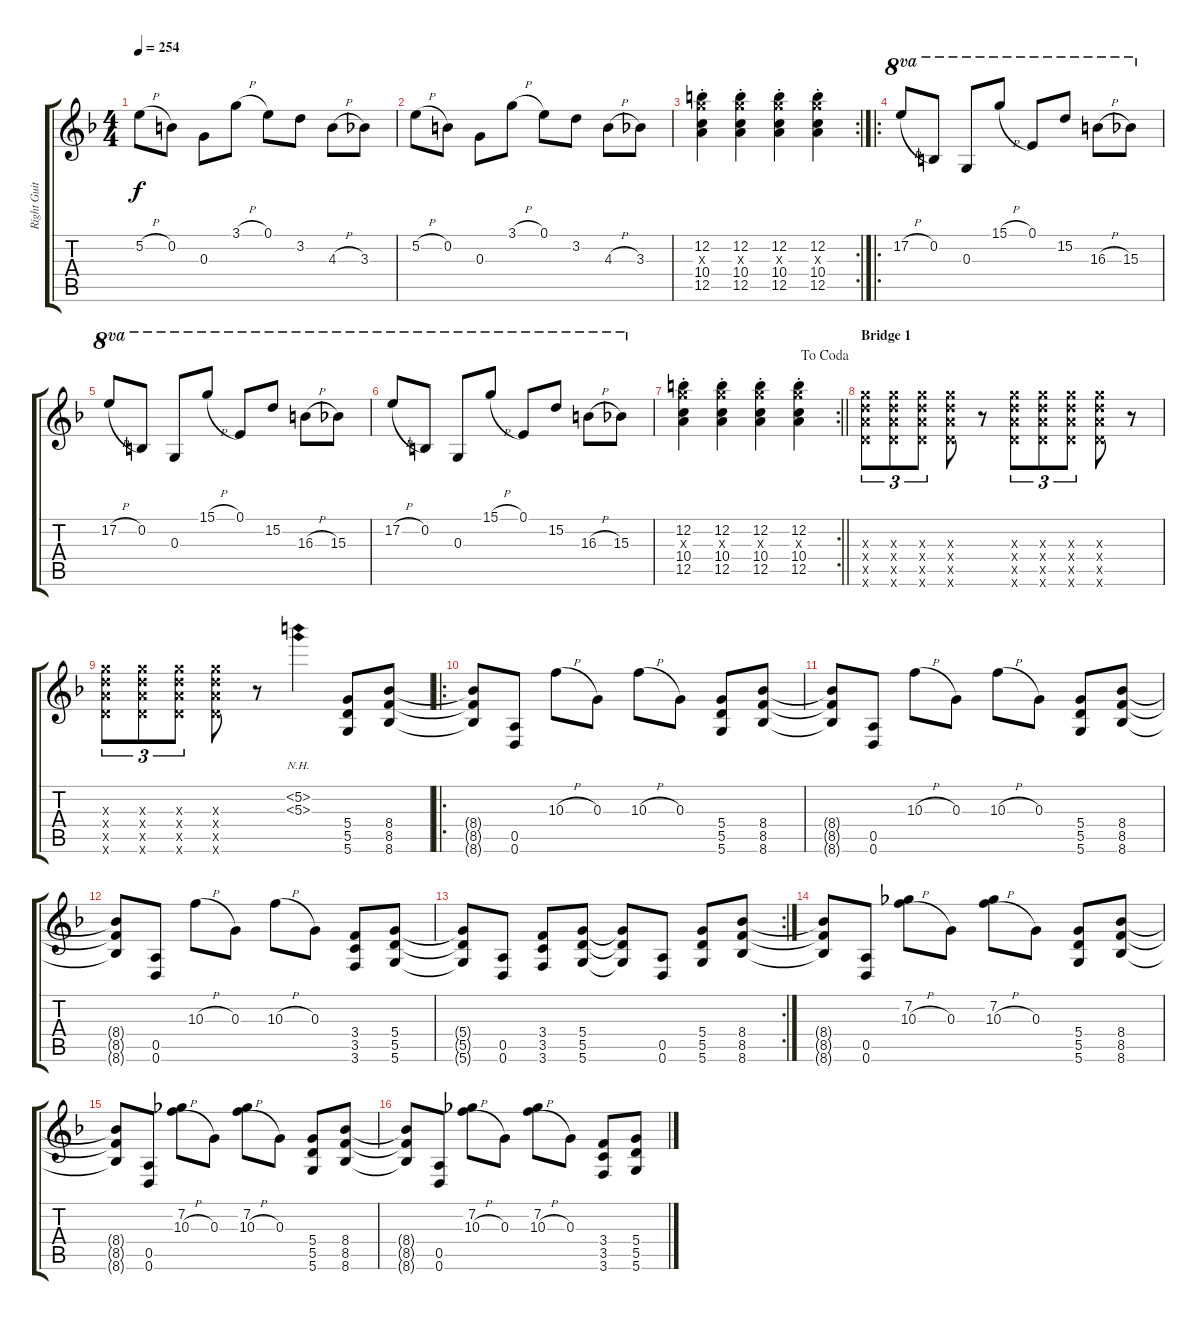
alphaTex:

\track ("Right Guitar" "Right Guit") {instrument distortionguitar}
\staff {score tabs}
\tuning (E4 B3 G3 D3 A2 D2) {hide}
\ts (4 4)
\tempo 254
\clef g2
\ks f
5.2{h}.8{dy f} 0.2.8 0.3.8 3.1{h}.8 0.1.8 3.2.8 4.3{h}.8 3.3.8 |
5.2{h}.8 0.2.8 0.3.8 3.1{h}.8 0.1.8 3.2.8 4.3{h}.8 3.3.8 |
\rc 2
(12.2{st} 12.3{st x} 10.4{st} 12.5{st}).4 (12.2{st} 12.3{st x} 10.4{st} 12.5{st}).4 (12.2{st} 12.3{st x} 10.4{st} 12.5{st}).4 (12.2{st} 12.3{st x} 10.4{st} 12.5{st}).4 |
\ro
17.2{h}.8{ot 8va} 0.2.8{ot 8va} 0.3.8{ot 8va} 15.1{h}.8{ot 8va} 0.1.8{ot 8va} 15.2.8{ot 8va} 16.3{h}.8{ot 8va} 15.3.8{ot 8va} |
17.2{h}.8{ot 8va} 0.2.8{ot 8va} 0.3.8{ot 8va} 15.1{h}.8{ot 8va} 0.1.8{ot 8va} 15.2.8{ot 8va} 16.3{h}.8{ot 8va} 15.3.8{ot 8va} |
17.2{h}.8{ot 8va} 0.2.8{ot 8va} 0.3.8{ot 8va} 15.1{h}.8{ot 8va} 0.1.8{ot 8va} 15.2.8{ot 8va} 16.3{h}.8{ot 8va} 15.3.8{ot 8va} |
\rc 2
\jump dacoda
\barLineRight lightlight
(12.2{st} 12.3{st x} 10.4{st} 12.5{st}).4 (12.2{st} 12.3{st x} 10.4{st} 12.5{st}).4 (12.2{st} 12.3{st x} 10.4{st} 12.5{st}).4 (12.2{st} 12.3{st x} 10.4{st} 12.5{st}).4 |
\section ("" "Bridge 1")
(12.3{x} 12.4{x} 12.5{x} 12.6{x}).8{tu (3 2)} (12.3{x} 12.4{x} 12.5{x} 12.6{x}).8{tu (3 2)} (12.3{x} 12.4{x} 12.5{x} 12.6{x}).8{tu (3 2)} (12.3{x} 12.4{x} 12.5{x} 12.6{x}).8 r.8 (12.3{x} 12.4{x} 12.5{x} 12.6{x}).8{tu (3 2)} (12.3{x} 12.4{x} 12.5{x} 12.6{x}).8{tu (3 2)} (12.3{x} 12.4{x} 12.5{x} 12.6{x}).8{tu (3 2)} (12.3{x} 12.4{x} 12.5{x} 12.6{x}).8 r.8 |
(12.3{x} 12.4{x} 12.5{x} 12.6{x}).8{tu (3 2)} (12.3{x} 12.4{x} 12.5{x} 12.6{x}).8{tu (3 2)} (12.3{x} 12.4{x} 12.5{x} 12.6{x}).8{tu (3 2)} (12.3{x} 12.4{x} 12.5{x} 12.6{x}).8 r.8 (5.2{nh} 5.3{nh}).4 (5.4 5.5 5.6).8 (8.4 8.5 8.6).8 |
\ro
(8.4{t} 8.5{t} 8.6{t}).8 (0.5 0.6).8 10.3{h}.8 0.3.8 10.3{h}.8 0.3.8 (5.4 5.5 5.6).8 (8.4 8.5 8.6).8 |
(8.4{t} 8.5{t} 8.6{t}).8 (0.5 0.6).8 10.3{h}.8 0.3.8 10.3{h}.8 0.3.8 (5.4 5.5 5.6).8 (8.4 8.5 8.6).8 |
(8.4{t} 8.5{t} 8.6{t}).8 (0.5 0.6).8 10.3{h}.8 0.3.8 10.3{h}.8 0.3.8 (3.4 3.5 3.6).8 (5.4 5.5 5.6).8 |
\rc 2
(5.4{t} 5.5{t} 5.6{t}).8 (0.5 0.6).8 (3.4 3.5 3.6).8 (5.4 5.5 5.6).8 (5.4{t} 5.5{t} 5.6{t}).8 (0.5 0.6).8 (5.4 5.5 5.6).8 (8.4 8.5 8.6).8 |
(8.4{t} 8.5{t} 8.6{t}).8 (0.5 0.6).8 (7.2 10.3{h}).8 0.3.8 (7.2 10.3{h}).8 0.3.8 (5.4 5.5 5.6).8 (8.4 8.5 8.6).8 |
(8.4{t} 8.5{t} 8.6{t}).8 (0.5 0.6).8 (7.2 10.3{h}).8 0.3.8 (7.2 10.3{h}).8 0.3.8 (5.4 5.5 5.6).8 (8.4 8.5 8.6).8 |
(8.4{t} 8.5{t} 8.6{t}).8 (0.5 0.6).8 (7.2 10.3{h}).8 0.3.8 (7.2 10.3{h}).8 0.3.8 (3.4 3.5 3.6).8 (5.4 5.5 5.6).8
